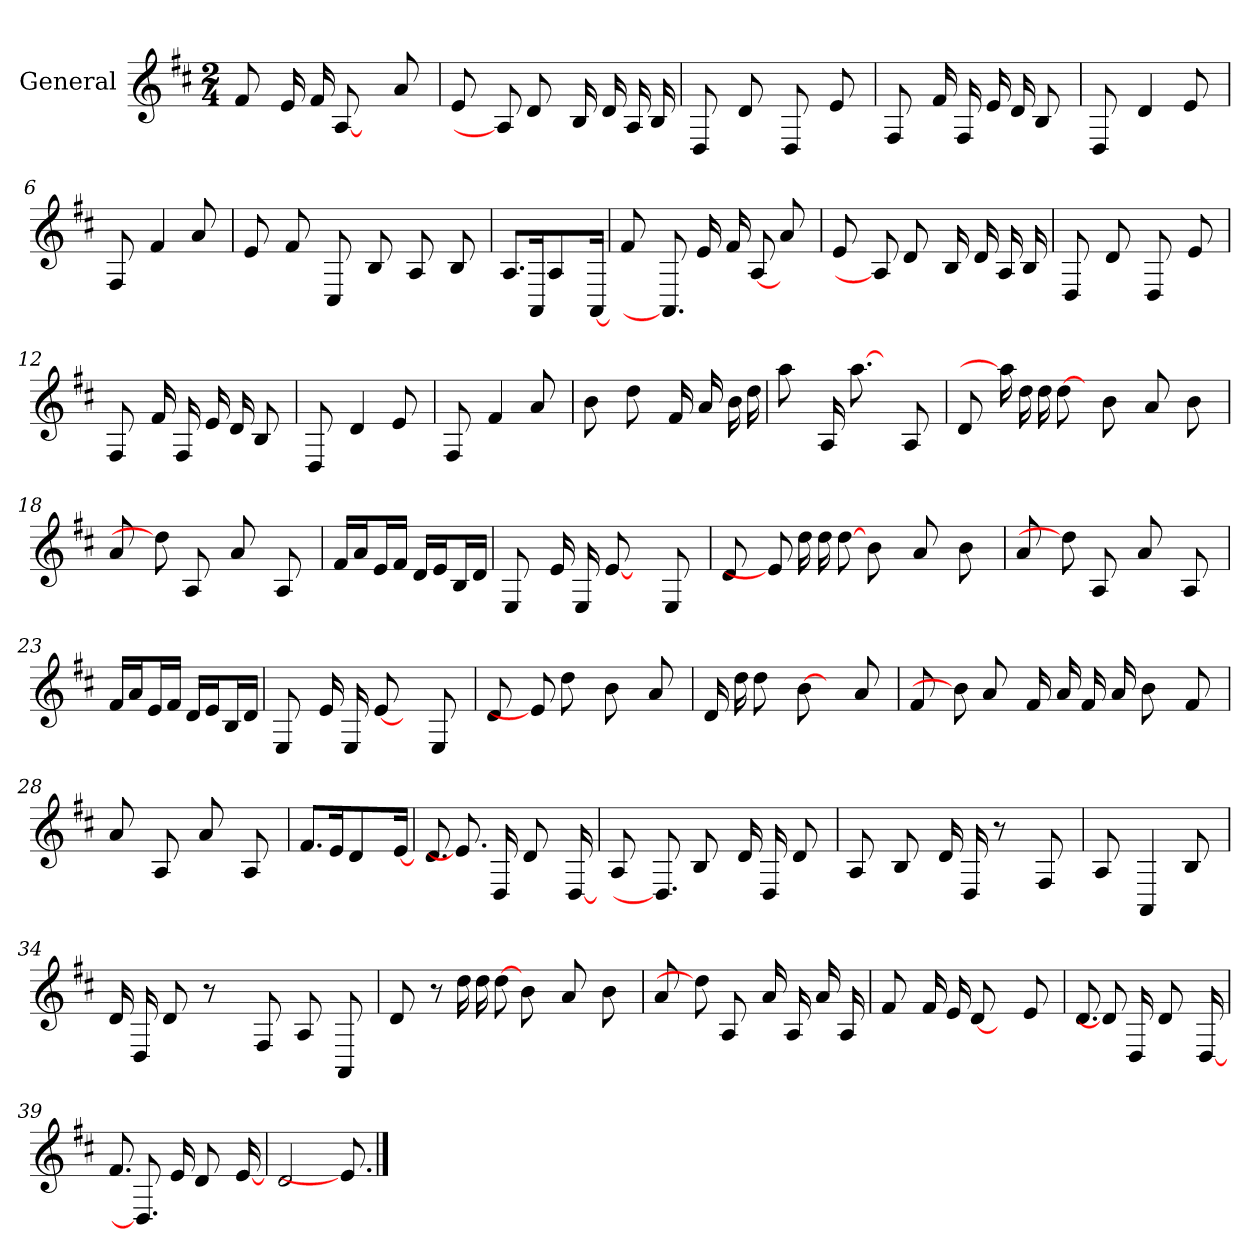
**kern
*part1
*staff1
*I"General
*clefG2
*k[f#c#]
*M2/4
*MM72
=1
!LO:N:vis=8
4f#
16e
16f#
[8A
8ryy
!LO:N:vis=8
4a
=2
!LO:N:vis=8
4e
8A]
!LO:N:vis=8
4d
16B
16d
16A
16B
=3
!LO:N:vis=8
4D
!LO:N:vis=8
4d
!LO:N:vis=8
4D
!LO:N:vis=8
4e
=4
!LO:N:vis=8
4F#
16f#
16F#
16e
16d
!LO:N:vis=8
4B
=5
!LO:N:vis=8
4D
4d
!LO:N:vis=8
4e
=6
!LO:N:vis=8
4F#
4f#
!LO:N:vis=8
4a
=7
!LO:N:vis=8
4e
!LO:N:vis=8
4f#
!LO:N:vis=8
4C#
!LO:N:vis=8
4B
!LO:N:vis=8
4A
!LO:N:vis=8
4B
=8
!LO:N:vis=8.
8A/L
16AA/K
!LO:N:vis=8
4A/J
[16AAJk
=9
!LO:N:vis=8
4f#
8.AA]
16e
16f#
[8A
!LO:N:vis=8
4a
=10
!LO:N:vis=8
4e
8A]
!LO:N:vis=8
4d
16B
16d
16A
16B
=11
!LO:N:vis=8
4D
!LO:N:vis=8
4d
!LO:N:vis=8
4D
!LO:N:vis=8
4e
=12
!LO:N:vis=8
4F#
16f#
16F#
16e
16d
!LO:N:vis=8
4B
=13
!LO:N:vis=8
4D
4d
!LO:N:vis=8
4e
=14
!LO:N:vis=8
4F#
4f#
!LO:N:vis=8
4a
=15
!LO:N:vis=8
4b
!LO:N:vis=8
4dd
16f#
16a
16b
16dd
=16
!LO:N:vis=8
4aa
16A
[8.aa
16ryy
!LO:N:vis=8
4A
=17
!LO:N:vis=8
4d
16aa]
16dd
16dd
[8dd
16ryy
!LO:N:vis=8
4b
!LO:N:vis=8
4a
!LO:N:vis=8
4b
=18
!LO:N:vis=8
4a
8dd]
!LO:N:vis=8
4A
!LO:N:vis=8
4a
!LO:N:vis=8
4A
=19
16f#/LL
16a/J
16e/L
16f#/JJ
16d/LL
16e/J
16B/L
16d/JJ
=20
!LO:N:vis=8
4E
16e
16E
[8e
8ryy
!LO:N:vis=8
4E
=21
!LO:N:vis=8
4d
8e]
16dd
16dd
[8dd
!LO:N:vis=8
4b
!LO:N:vis=8
4a
!LO:N:vis=8
4b
=22
!LO:N:vis=8
4a
8dd]
!LO:N:vis=8
4A
!LO:N:vis=8
4a
!LO:N:vis=8
4A
=23
16f#/LL
16a/J
16e/L
16f#/JJ
16d/LL
16e/J
16B/L
16d/JJ
=24
!LO:N:vis=8
4E
16e
16E
[8e
8ryy
!LO:N:vis=8
4E
=25
!LO:N:vis=8
4d
8e]
!LO:N:vis=8
4dd
!LO:N:vis=8
4b
!LO:N:vis=8
4a
=26
16d
16dd
!LO:N:vis=8
4dd
[8b
8ryy
!LO:N:vis=8
4a
=27
!LO:N:vis=8
4f#
8b]
!LO:N:vis=8
4a
16f#
16a
16f#
16a
!LO:N:vis=8
4b
!LO:N:vis=8
4f#
=28
!LO:N:vis=8
4a
!LO:N:vis=8
4A
!LO:N:vis=8
4a
!LO:N:vis=8
4A
=29
!LO:N:vis=8.
8f#/L
16e/K
!LO:N:vis=8
4d/J
[16eJk
=30
!LO:N:vis=8.
8d
8.e]
16D
!LO:N:vis=8
4d
[16D
=31
!LO:N:vis=8
4A
8.D]
!LO:N:vis=8
4B
16d
16D
!LO:N:vis=8
4d
=32
!LO:N:vis=8
4A
!LO:N:vis=8
4B
16d
16D
!LO:N:vis=8
4r
!LO:N:vis=8
4F#
=33
!LO:N:vis=8
4A
4AA
!LO:N:vis=8
4B
=34
16d
16D
!LO:N:vis=8
4d
8r
8ryy
!LO:N:vis=8
4F#
!LO:N:vis=8
4A
!LO:N:vis=8
4AA
=35
!LO:N:vis=8
4d
8r
16dd
16dd
[8dd
!LO:N:vis=8
4b
!LO:N:vis=8
4a
!LO:N:vis=8
4b
=36
!LO:N:vis=8
4a
8dd]
!LO:N:vis=8
4A
16a
16A
16a
16A
=37
!LO:N:vis=8
4f#
16f#
16e
[8d
8ryy
!LO:N:vis=8
4e
=38
!LO:N:vis=8.
8d
8d]
16D
!LO:N:vis=8
4d
[16D
=39
!LO:N:vis=8.
8f#
8.D]
16e
!LO:N:vis=8
4d
[16e
=40
2d
8.e]
==
*-
